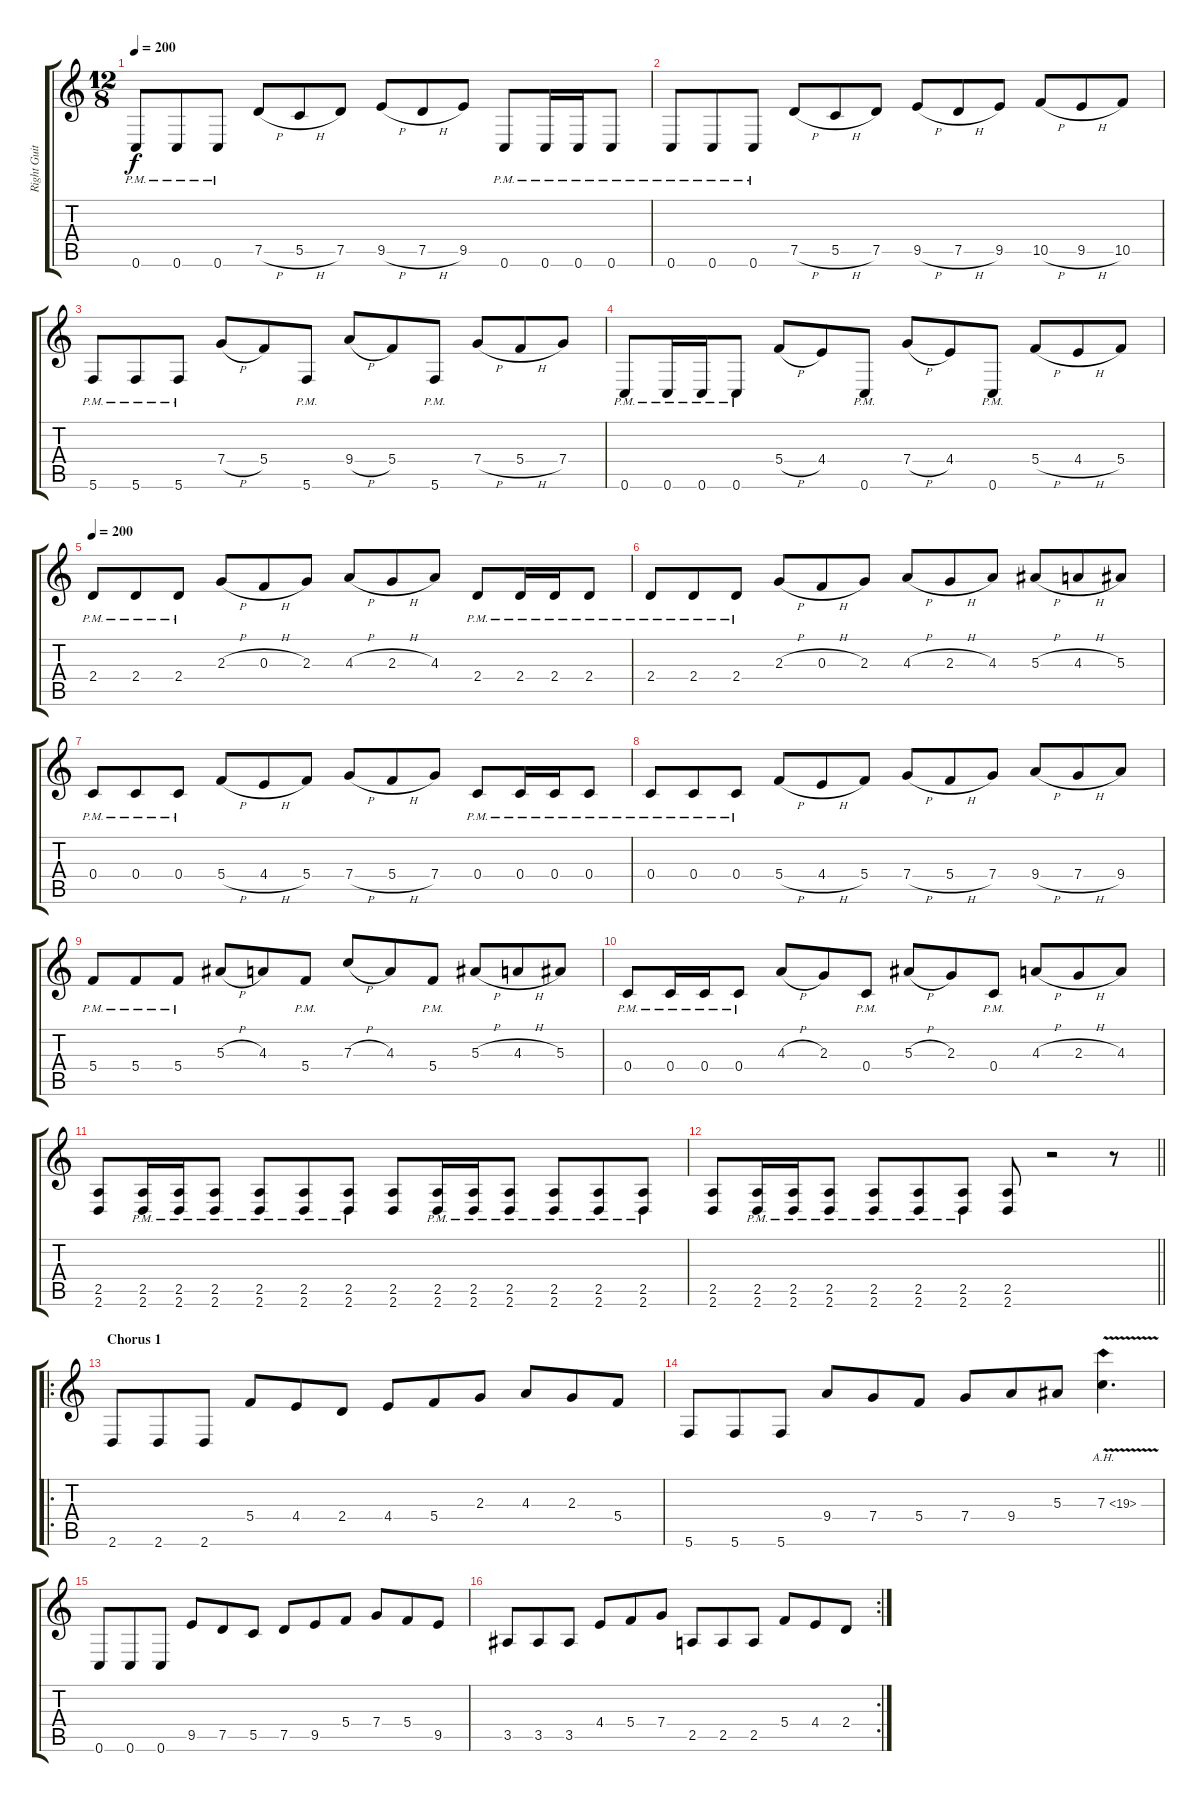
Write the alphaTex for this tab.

\track ("Right Guitar" "Right Guit") {instrument distortionguitar}
\staff {score tabs}
\tuning (D4 A3 F3 C3 G2 C2) {hide}
\ts (12 8)
\tempo 200
\clef g2
\ks c
0.6{pm}.8{dy f} 0.6{pm}.8 0.6{pm}.8 7.5{h}.8 5.5{h}.8 7.5.8 9.5{h}.8 7.5{h}.8 9.5.8 0.6{pm}.8 0.6{pm}.16 0.6{pm}.16 0.6{pm}.8 |
0.6{pm}.8 0.6{pm}.8 0.6{pm}.8 7.5{h}.8 5.5{h}.8 7.5.8 9.5{h}.8 7.5{h}.8 9.5.8 10.5{h}.8 9.5{h}.8 10.5.8 |
5.6{pm}.8 5.6{pm}.8 5.6{pm}.8 7.4{h}.8 5.4.8 5.6{pm}.8 9.4{h}.8 5.4.8 5.6{pm}.8 7.4{h}.8 5.4{h}.8 7.4.8 |
0.6{pm}.8 0.6{pm}.16 0.6{pm}.16 0.6{pm}.8 5.4{h}.8 4.4.8 0.6{pm}.8 7.4{h}.8 4.4.8 0.6{pm}.8 5.4{h}.8 4.4{h}.8 5.4.8 |
\tempo 210
\tempo 200
2.4{pm}.8 2.4{pm}.8 2.4{pm}.8 2.3{h}.8 0.3{h}.8 2.3.8 4.3{h}.8 2.3{h}.8 4.3.8 2.4{pm}.8 2.4{pm}.16 2.4{pm}.16 2.4{pm}.8 |
2.4{pm}.8 2.4{pm}.8 2.4{pm}.8 2.3{h}.8 0.3{h}.8 2.3.8 4.3{h}.8 2.3{h}.8 4.3.8 5.3{h}.8 4.3{h}.8 5.3.8 |
0.4{pm}.8 0.4{pm}.8 0.4{pm}.8 5.4{h}.8 4.4{h}.8 5.4.8 7.4{h}.8 5.4{h}.8 7.4.8 0.4{pm}.8 0.4{pm}.16 0.4{pm}.16 0.4{pm}.8 |
0.4{pm}.8 0.4{pm}.8 0.4{pm}.8 5.4{h}.8 4.4{h}.8 5.4.8 7.4{h}.8 5.4{h}.8 7.4.8 9.4{h}.8 7.4{h}.8 9.4.8 |
5.4{pm}.8 5.4{pm}.8 5.4{pm}.8 5.3{h}.8 4.3.8 5.4{pm}.8 7.3{h}.8 4.3.8 5.4{pm}.8 5.3{h}.8 4.3{h}.8 5.3.8 |
0.4{pm}.8 0.4{pm}.16 0.4{pm}.16 0.4{pm}.8 4.3{h}.8 2.3.8 0.4{pm}.8 5.3{h}.8 2.3.8 0.4{pm}.8 4.3{h}.8 2.3{h}.8 4.3.8 |
(2.5 2.6).8 (2.5{pm} 2.6{pm}).16 (2.5{pm} 2.6{pm}).16 (2.5{pm} 2.6{pm}).8 (2.5{pm} 2.6{pm}).8 (2.5{pm} 2.6{pm}).8 (2.5{pm} 2.6{pm}).8 (2.5 2.6).8 (2.5{pm} 2.6{pm}).16 (2.5{pm} 2.6{pm}).16 (2.5{pm} 2.6{pm}).8 (2.5{pm} 2.6{pm}).8 (2.5{pm} 2.6{pm}).8 (2.5{pm} 2.6{pm}).8 |
\barLineRight lightlight
(2.5 2.6).8 (2.5{pm} 2.6{pm}).16 (2.5{pm} 2.6{pm}).16 (2.5{pm} 2.6{pm}).8 (2.5{pm} 2.6{pm}).8 (2.5{pm} 2.6{pm}).8 (2.5{pm} 2.6{pm}).8 (2.5 2.6).8 r.2 r.8 |
\ro
\section ("" "Chorus 1")
2.6.8 2.6.8 2.6.8 5.4.8 4.4.8 2.4.8 4.4.8 5.4.8 2.3.8 4.3.8 2.3.8 5.4.8 |
5.6.8 5.6.8 5.6.8 9.4.8 7.4.8 5.4.8 7.4.8 9.4.8 5.3.8 7.3{ah 12 v}.4{d} |
0.6.8 0.6.8 0.6.8 9.5.8 7.5.8 5.5.8 7.5.8 9.5.8 5.4.8 7.4.8 5.4.8 9.5.8 |
\rc 2
3.5.8 3.5.8 3.5.8 4.4.8 5.4.8 7.4.8 2.5.8 2.5.8 2.5.8 5.4.8 4.4.8 2.4.8
